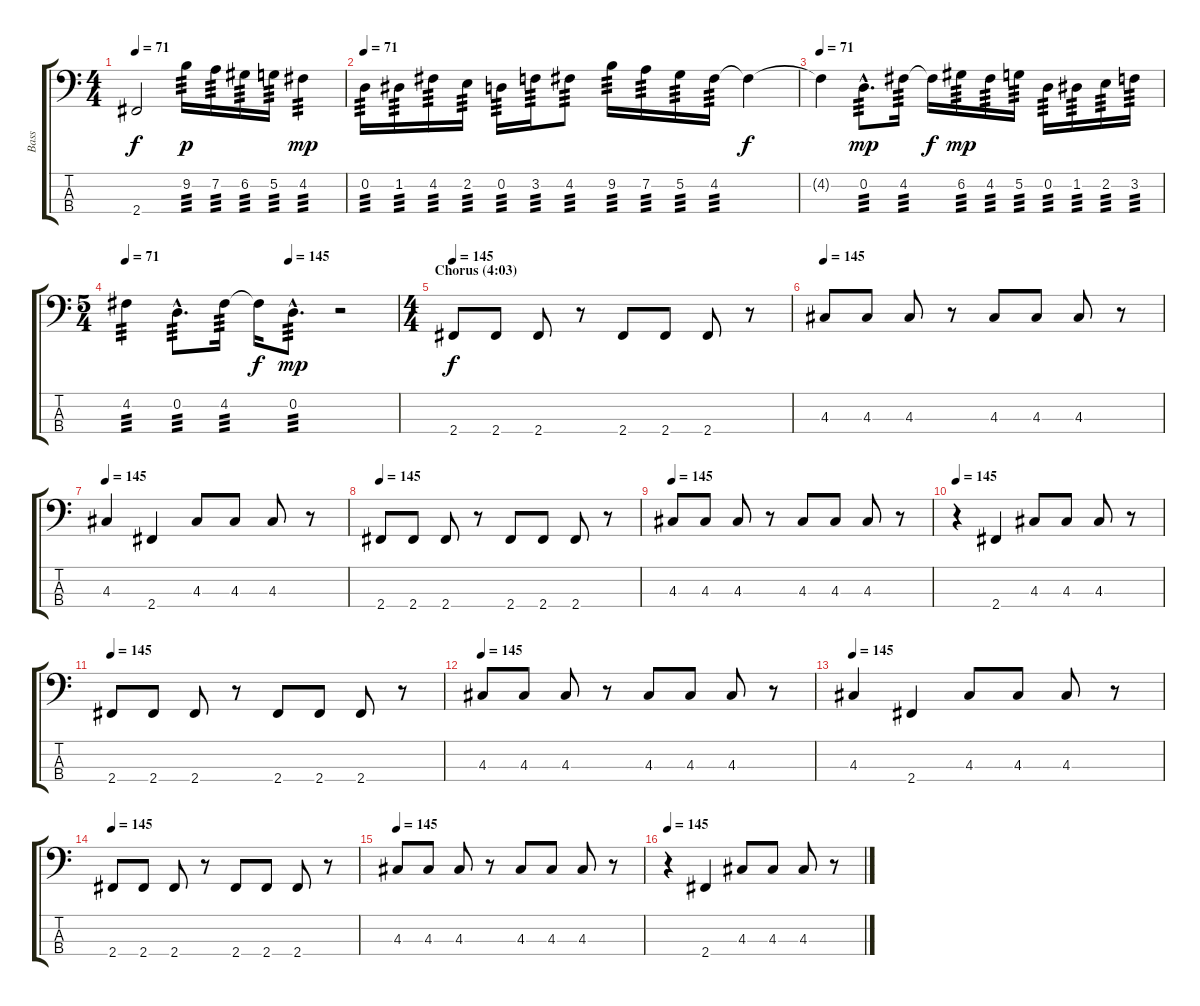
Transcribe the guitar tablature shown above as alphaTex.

\track ("Bass" "Bass") {instrument electricbassfinger}
\staff {score tabs}
\tuning (G2 D2 A1 E1) {hide}
\ts (4 4)
\tempo 71
\clef f4
\ks c
2.4{t}.2{dy f} 9.2.16{tp 3 dy p volume 16} 7.2.16{tp 3} 6.2.16{tp 3} 5.2.16{tp 3} 4.2.4{tp 3 dy mp} |
\tempo 71
0.2.16{tp 3} 1.2.16{tp 3} 4.2.16{tp 3} 2.2.16{tp 3} 0.2.16{tp 3} 3.2.16{tp 3} 4.2.8{tp 3} 9.2.16{tp 3} 7.2.16{tp 3} 5.2.16{tp 3} 4.2.16{tp 3} 4.2{t}.4{dy f} |
\tempo 71
4.2{t}.4 0.2{hac}.8{d tp 3 dy mp} 4.2.16{tp 3} 4.2{t}.16{dy f} 6.2.16{tp 3 dy mp} 4.2.16{tp 3} 5.2.16{tp 3} 0.2.16{tp 3} 1.2.16{tp 3} 2.2.16{tp 3} 3.2.16{tp 3} |
\ts (5 4)
\tempo 71
\tempo (145 0.6)
4.2.4{tp 3} 0.2{hac}.8{d tp 3} 4.2.16{tp 3} 4.2{t}.16{dy f} 0.2{hac}.8{d tp 3 dy mp} r.2 |
\ts (4 4)
\section ("" "Chorus (4:03)")
\tempo 145
2.4.8{dy f} 2.4.8 2.4.8 r.8 2.4.8 2.4.8 2.4.8 r.8 |
\tempo 145
4.3.8 4.3.8 4.3.8 r.8 4.3.8 4.3.8 4.3.8 r.8 |
\tempo 145
4.3.4 2.4.4 4.3.8 4.3.8 4.3.8 r.8 |
\tempo 145
2.4.8 2.4.8 2.4.8 r.8 2.4.8 2.4.8 2.4.8 r.8 |
\tempo 145
4.3.8 4.3.8 4.3.8 r.8 4.3.8 4.3.8 4.3.8 r.8 |
\tempo 145
r.4 2.4.4 4.3.8 4.3.8 4.3.8 r.8 |
\tempo 145
2.4.8 2.4.8 2.4.8 r.8 2.4.8 2.4.8 2.4.8 r.8 |
\tempo 145
4.3.8 4.3.8 4.3.8 r.8 4.3.8 4.3.8 4.3.8 r.8 |
\tempo 145
4.3.4 2.4.4 4.3.8 4.3.8 4.3.8 r.8 |
\tempo 145
2.4.8 2.4.8 2.4.8 r.8 2.4.8 2.4.8 2.4.8 r.8 |
\tempo 145
4.3.8 4.3.8 4.3.8 r.8 4.3.8 4.3.8 4.3.8 r.8 |
\tempo 145
r.4 2.4.4 4.3.8 4.3.8 4.3.8 r.8
